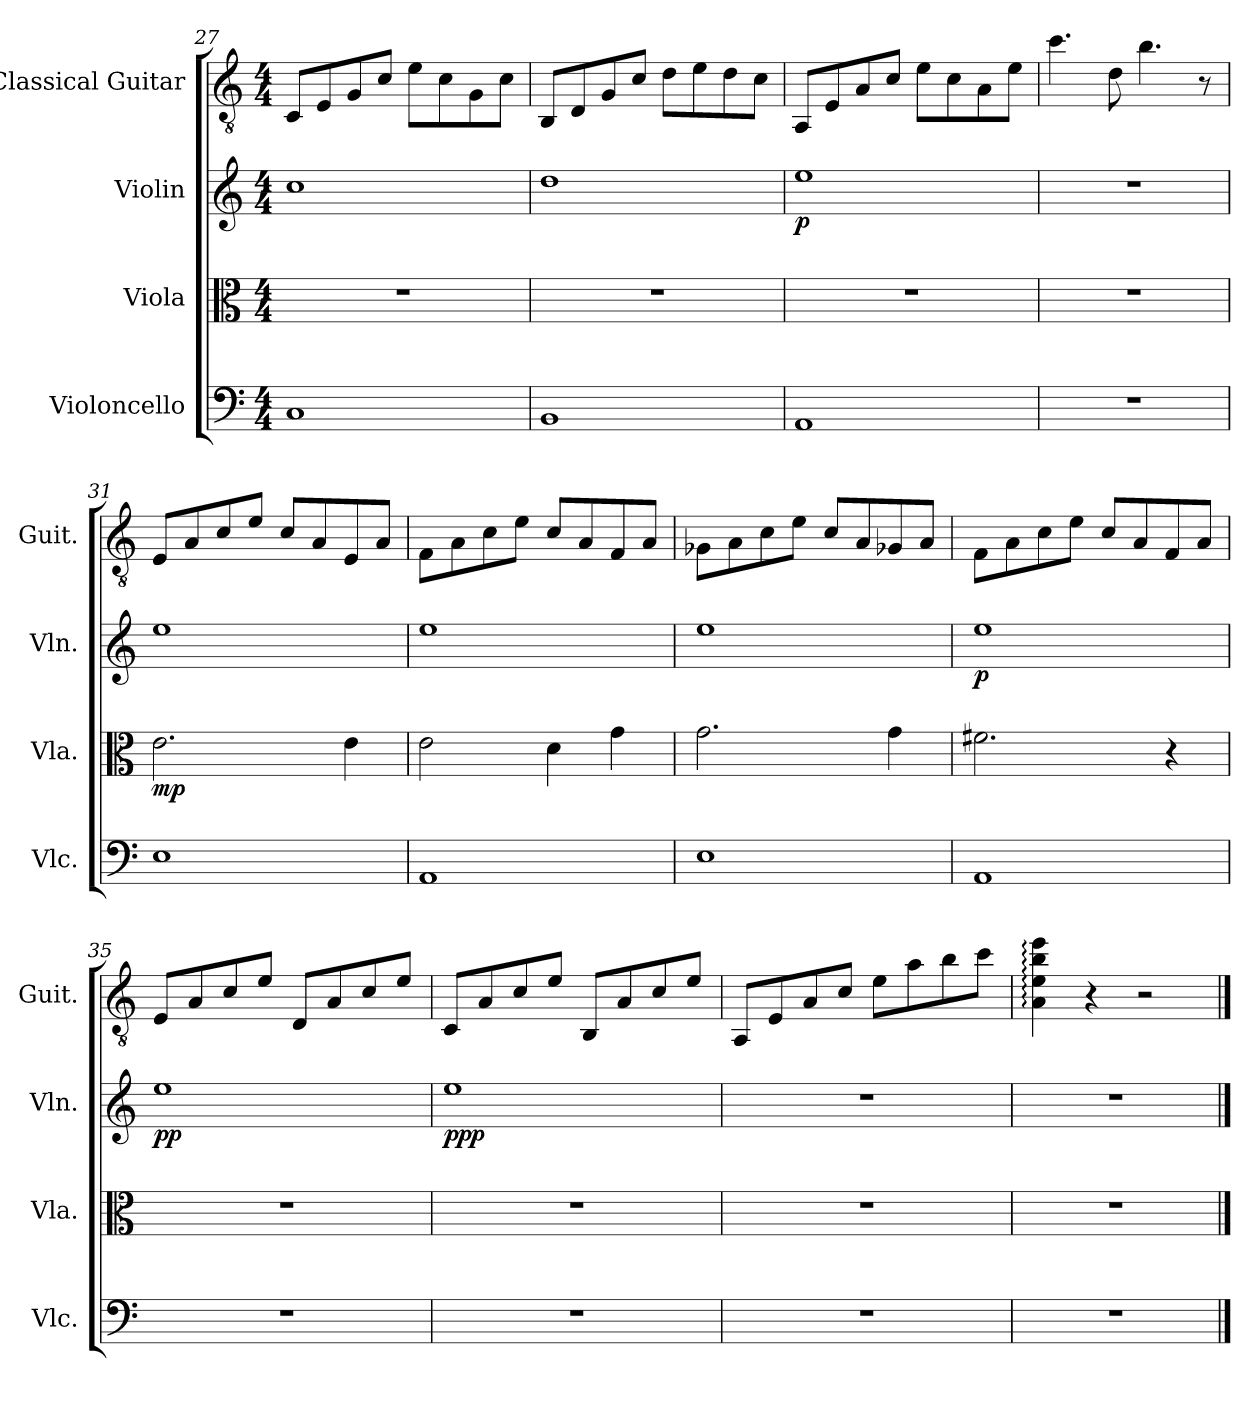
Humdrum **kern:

**kern	**kern	**dynam	**kern	**dynam	**kern
*part4	*part3	*part3	*part2	*part2	*part1
*staff4	*staff3	*staff3	*staff2	*staff2	*staff1
*I"Violoncello	*I"Viola	*	*I"Violin	*	*I"Classical Guitar
*I'Vlc.	*I'Vla.	*	*I'Vln.	*	*I'Guit.
!!LO:PB:g=z
*clefF4	*clefC3	*	*clefG2	*	*clefGv2
*k[]	*k[]	*	*k[]	*	*k[]
*M4/4	*M4/4	*	*M4/4	*	*M4/4
=27	=27	=27	=27	=27	=27
1C	1r	.	1cc	.	8C/L
.	.	.	.	.	8E/
.	.	.	.	.	8G/
.	.	.	.	.	8c/J
.	.	.	.	.	8e\L
.	.	.	.	.	8c\
.	.	.	.	.	8G\
.	.	.	.	.	8c\J
=28	=28	=28	=28	=28	=28
1BB	1r	.	1dd	.	8BB/L
.	.	.	.	.	8D/
.	.	.	.	.	8G/
.	.	.	.	.	8c/J
.	.	.	.	.	8d\L
.	.	.	.	.	8e\
.	.	.	.	.	8d\
.	.	.	.	.	8c\J
=29	=29	=29	=29	=29	=29
!	!	!	!	!LO:DY:b	!
1AA	1r	.	1ee	p	8AA/L
.	.	.	.	.	8E/
.	.	.	.	.	8A/
.	.	.	.	.	8c/J
.	.	.	.	.	8e\L
.	.	.	.	.	8c\
.	.	.	.	.	8A\
.	.	.	.	.	8e\J
=30	=30	=30	=30	=30	=30
1r	1r	.	1r	.	4.cc\
.	.	.	.	.	8d\
.	.	.	.	.	4.b\
.	.	.	.	.	8r
=31	=31	=31	=31	=31	=31
!	!	!LO:DY:b	!	!	!
1E	2.e\	mp	1ee	.	8E/L
.	.	.	.	.	8A/
.	.	.	.	.	8c/
.	.	.	.	.	8e/J
.	.	.	.	.	8c/L
.	.	.	.	.	8A/
.	4e\	.	.	.	8E/
.	.	.	.	.	8A/J
!!LO:LB:g=z
=32	=32	=32	=32	=32	=32
1AA	2e\	.	1ee	.	8F\L
.	.	.	.	.	8A\
.	.	.	.	.	8c\
.	.	.	.	.	8e\J
.	4d\	.	.	.	8c/L
.	.	.	.	.	8A/
.	4g\	.	.	.	8F/
.	.	.	.	.	8A/J
=33	=33	=33	=33	=33	=33
1E	2.g\	.	1ee	.	8G-X\L
.	.	.	.	.	8A\
.	.	.	.	.	8c\
.	.	.	.	.	8e\J
.	.	.	.	.	8c/L
.	.	.	.	.	8A/
.	4g\	.	.	.	8G-X/
.	.	.	.	.	8A/J
=34	=34	=34	=34	=34	=34
!	!	!	!	!LO:DY:b	!
1AA	2.f#X\	.	1ee	p	8F\L
.	.	.	.	.	8A\
.	.	.	.	.	8c\
.	.	.	.	.	8e\J
.	.	.	.	.	8c/L
.	.	.	.	.	8A/
.	4r	.	.	.	8F/
.	.	.	.	.	8A/J
=35	=35	=35	=35	=35	=35
*	*	*	*	*	*MM90
!	!	!	!	!LO:DY:b	!
1r	1r	.	1ee	pp	8E/L
.	.	.	.	.	8A/
.	.	.	.	.	8c/
.	.	.	.	.	8e/J
.	.	.	.	.	8D/L
.	.	.	.	.	8A/
.	.	.	.	.	8c/
.	.	.	.	.	8e/J
=36	=36	=36	=36	=36	=36
*	*	*	*	*	*MM80
!	!	!	!	!LO:DY:b	!
1r	1r	.	1ee	ppp	8C/L
.	.	.	.	.	8A/
.	.	.	.	.	8c/
.	.	.	.	.	8e/J
.	.	.	.	.	8BB/L
.	.	.	.	.	8A/
.	.	.	.	.	8c/
.	.	.	.	.	8e/J
!!LO:LB:g=z
=37	=37	=37	=37	=37	=37
*	*	*	*	*	*MM65
1r	1r	.	1r	.	8AA/L
.	.	.	.	.	8E/
.	.	.	.	.	8A/
.	.	.	.	.	8c/J
*	*	*	*	*	*MM60
.	.	.	.	.	8e\L
.	.	.	.	.	8a\
.	.	.	.	.	8b\
.	.	.	.	.	8cc\J
=38	=38	=38	=38	=38	=38
1r	1r	.	1r	.	4A\: 4e\: 4b\: 4ee\:
.	.	.	.	.	4r
.	.	.	.	.	2r
==	==	==	==	==	==
*-	*-	*-	*-	*-	*-
